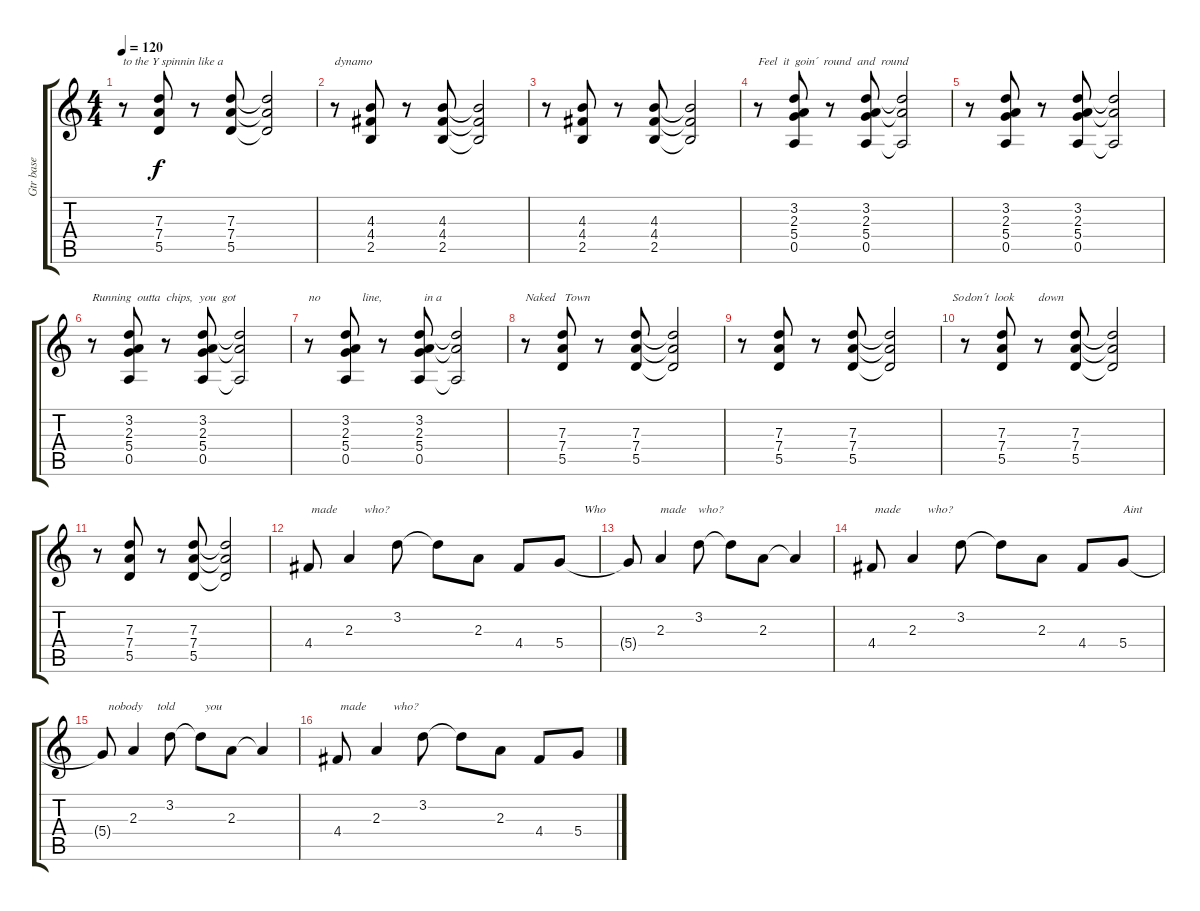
\track ("Gtr base" "Gtr base") {instrument distortionguitar}
\staff {score tabs}
\tuning (E4 B3 G3 D3 A2 E2) {hide}
\ts (4 4)
\tempo 120
\clef g2
\ks c
r.8{txt "to the Y spinnin like a" dy f} (7.3 7.4 5.5).8 r.8 (7.3 7.4 5.5).8 (7.3{t} 7.4{t} 5.5{t}).2 |
r.8{txt "dynamo"} (4.3 4.4 2.5).8 r.8 (4.3 4.4 2.5).8 (4.3{t} 4.4{t} 2.5{t}).2 |
r.8 (4.3 4.4 2.5).8 r.8 (4.3 4.4 2.5).8 (4.3{t} 4.4{t} 2.5{t}).2 |
r.8{txt "Feel  it  goin´  round  and  round"} (3.2 2.3 5.4 0.5).8 r.8 (3.2 2.3 5.4 0.5).8 (3.2{t} 2.3{t} 0.5{t}).2 |
r.8 (3.2 2.3 5.4 0.5).8 r.8 (3.2 2.3 5.4 0.5).8 (3.2{t} 2.3{t} 0.5{t}).2 |
r.8{txt "Running  outta  chips,  you  got"} (3.2 2.3 5.4 0.5).8 r.8 (3.2 2.3 5.4 0.5).8 (3.2{t} 2.3{t} 0.5{t}).2 |
r.8{txt "no              line,              in a "} (3.2 2.3 5.4 0.5).8 r.8 (3.2 2.3 5.4 0.5).8 (3.2{t} 2.3{t} 0.5{t}).2 |
r.8{txt "Naked   Town"} (7.3 7.4 5.5).8 r.8 (7.3 7.4 5.5).8 (7.3{t} 7.4{t} 5.5{t}).2 |
r.8 (7.3 7.4 5.5).8 r.8 (7.3 7.4 5.5).8 (7.3{t} 7.4{t} 5.5{t}).2{txt "                     So "} |
r.8{txt "don´t  look        down"} (7.3 7.4 5.5).8 r.8 (7.3 7.4 5.5).8 (7.3{t} 7.4{t} 5.5{t}).2 |
r.8 (7.3 7.4 5.5).8 r.8 (7.3 7.4 5.5).8 (7.3{t} 7.4{t} 5.5{t}).2 |
4.4.8{txt " made         who?"} 2.3.4 3.2.8 3.2{t}.8 2.3.8 4.4.8 5.4.8{txt "        Who"} |
5.4{t}.8 2.3.4{txt "made    who?"} 3.2.8 3.2{t}.8 2.3.8 2.3{t}.4 |
4.4.8{txt " made         who?"} 2.3.4 3.2.8 3.2{t}.8 2.3.8 4.4.8 5.4.8{txt "Aint"} |
5.4{t}.8{txt "  nobody     told          you"} 2.3.4 3.2.8 3.2{t}.8 2.3.8 2.3{t}.4 |
4.4.8{txt " made         who?"} 2.3.4 3.2.8 3.2{t}.8 2.3.8 4.4.8 5.4.8
